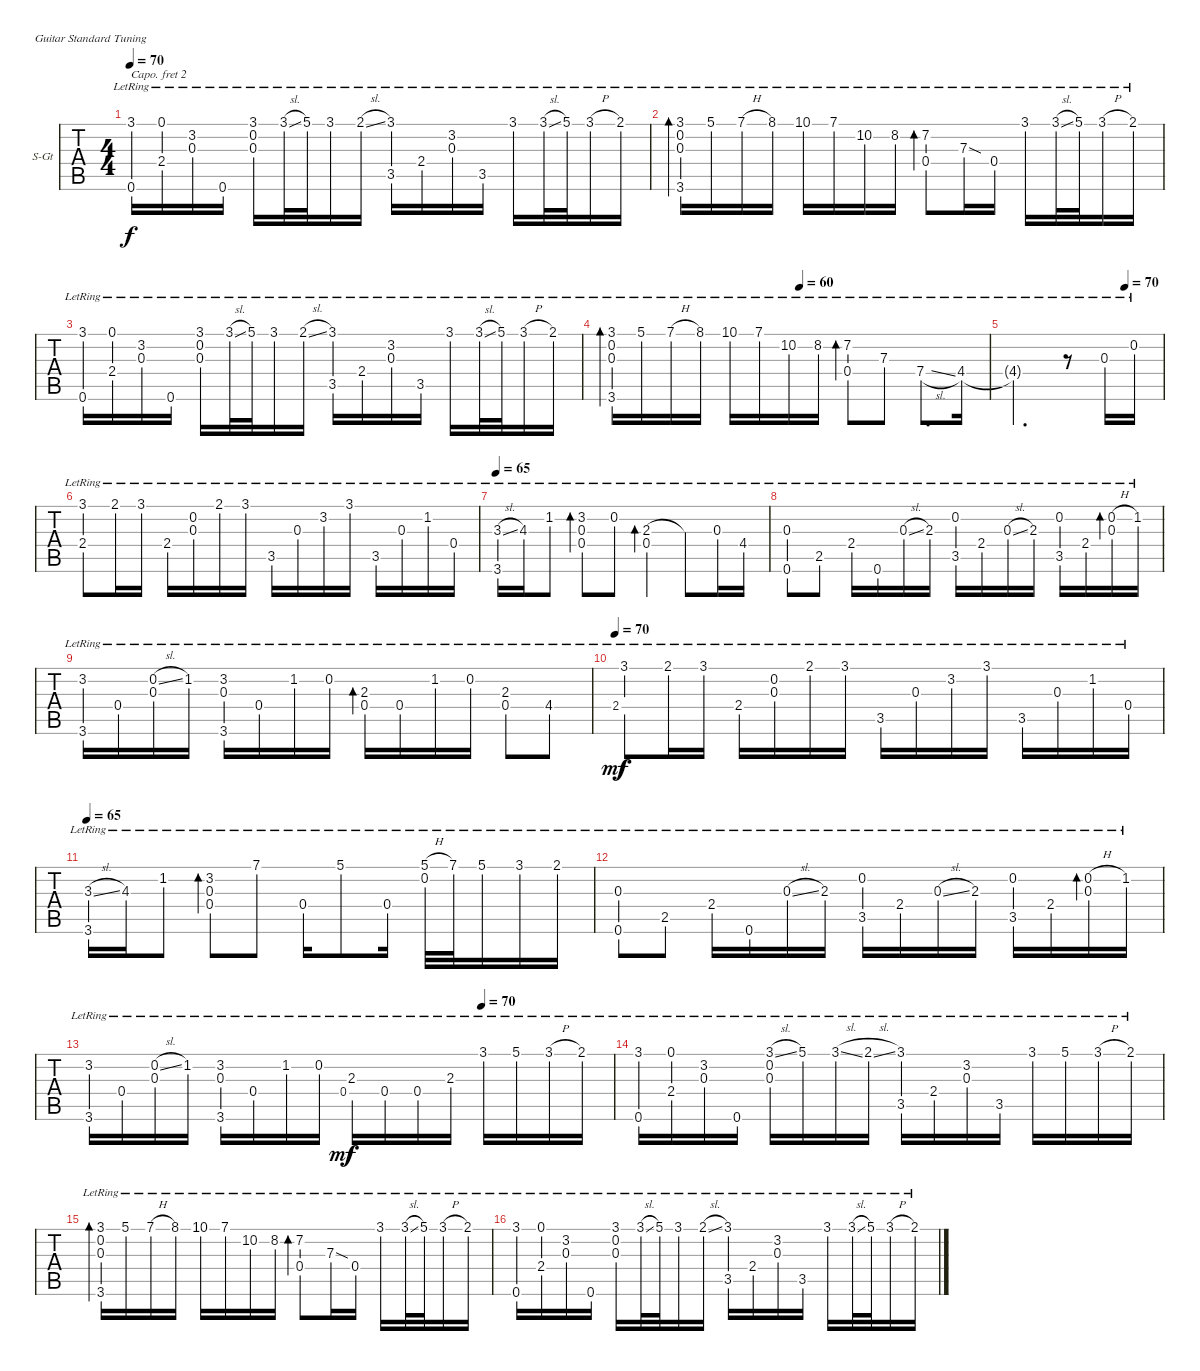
\bracketExtendMode groupsimilarinstruments
\firstSystemTrackNameOrientation horizontal
\otherSystemsTrackNameOrientation horizontal
\chordDiagramsInScore
\track ("Òô¹ì 1" "S-Gt") {instrument acousticguitarsteel}
\staff {tabs}
\capo 2
\tuning (E4 B3 G3 D3 A2 E2)
\ts (4 4)
\tempo 70
\clef g2
\ks c
(3.1{lr} 0.6{lr}).16{dy f} (0.1{lr} 2.4{lr}).16 (3.2{lr} 0.3{lr}).16 0.6{lr}.16 (3.1{lr} 0.2{lr} 0.3{lr}).16 3.1{sl lr}.32 5.1{lr}.32 3.1{lr}.16 2.1{sl lr}.16 (3.1{lr} 3.5{lr}).16 2.4{lr}.16 (3.2{lr} 0.3{lr}).16 3.5{lr}.16 3.1{lr}.16 3.1{sl lr}.32 5.1{lr}.32 3.1{h lr}.16 2.1{lr}.16 |
(3.1{lr} 0.2{lr} 0.3{lr} 3.6{lr}).16{bd 480} 5.1{lr}.16 7.1{h lr}.16 8.1{lr}.16 10.1{lr}.16 7.1{lr}.16 10.2{lr}.16 8.2{lr}.16 (7.2{lr} 0.4{lr}).8{bd 480} 7.3{sod lr}.16 0.4{lr}.16 3.1{lr}.16 3.1{sl lr}.32 5.1{lr}.32 3.1{h lr}.16 2.1{lr}.16 |
(3.1{lr} 0.6{lr}).16 (0.1{lr} 2.4{lr}).16 (3.2{lr} 0.3{lr}).16 0.6{lr}.16 (3.1{lr} 0.2{lr} 0.3{lr}).16 3.1{sl lr}.32 5.1{lr}.32 3.1{lr}.16 2.1{sl lr}.16 (3.1{lr} 3.5{lr}).16 2.4{lr}.16 (3.2{lr} 0.3{lr}).16 3.5{lr}.16 3.1{lr}.16 3.1{sl lr}.32 5.1{lr}.32 3.1{h lr}.16 2.1{lr}.16 |
\tempo (60 0.5)
(3.1{lr} 0.2{lr} 0.3{lr} 3.6{lr}).16{bd 480} 5.1{lr}.16 7.1{h lr}.16 8.1{lr}.16 10.1{lr}.16 7.1{lr}.16 10.2{lr}.16 8.2{lr}.16 (7.2{lr} 0.4{lr}).8{bd 480} 7.3{lr}.8 7.4{sl lr}.8{d} 4.4{lr}.16 |
\tempo (70 0.75)
4.4{lr t}.2{d} r.8 0.3{lr}.16 0.2{lr}.16 |
(3.1{lr} 2.4{lr}).8 2.1{lr}.16 3.1{lr}.16 2.4{lr}.16 (0.2{lr} 0.3{lr}).16 2.1{lr}.16 3.1{lr}.16 3.5{lr}.16 0.3{lr}.16 3.2{lr}.16 3.1{lr}.16 3.5{lr}.16 0.3{lr}.16 1.2{lr}.16 0.4{lr}.16 |
\tempo 65
(3.3{sl lr} 3.6{lr}).16 4.3{lr}.16 1.2{lr}.8 (3.2{lr} 0.3{lr} 0.4{lr}).8{bd 480} 0.2{lr}.8 (2.3{lr} 0.4{lr}).4{bd 480} 2.3{lr t}.8 0.3{lr}.16 4.4{lr}.16 |
(0.3{lr} 0.6{lr}).8 2.5{lr}.8 2.4{lr}.16 0.6{lr}.16 0.3{sl lr}.16 2.3{lr}.16 (0.2{lr} 3.5{lr}).16 2.4{lr}.16 0.3{sl lr}.16 2.3{lr}.16 (0.2{lr} 3.5{lr}).16 2.4{lr}.16 (0.2{h lr} 0.3{lr}).16{bd 120} 1.2{lr}.16 |
(3.2{lr} 3.6{lr}).16 0.4{lr}.16 (0.2{sl lr} 0.3{lr}).16 1.2{lr}.16 (3.2{lr} 0.3{lr} 3.6{lr}).16 0.4{lr}.16 1.2{lr}.16 0.2{lr}.16 (2.3{lr} 0.4{lr}).16{bd 480} 0.4{lr}.16 1.2{lr}.16 0.2{lr}.16 (2.3{lr} 0.4{lr}).8 4.4{lr}.8 |
\tempo 70
2.4{lr}.8{gr dy mf} 3.1{lr}.8{dy f} 2.1{lr}.16 3.1{lr}.16 2.4{lr}.16 (0.2{lr} 0.3{lr}).16 2.1{lr}.16 3.1{lr}.16 3.5{lr}.16 0.3{lr}.16 3.2{lr}.16 3.1{lr}.16 3.5{lr}.16 0.3{lr}.16 1.2{lr}.16 0.4{lr}.16 |
\tempo 65
(3.3{sl lr} 3.6{lr}).16 4.3{lr}.16 1.2{lr}.8 (3.2{lr} 0.3{lr} 0.4{lr}).8{bd 480} 7.1{lr}.8 0.4{lr}.16 5.1{lr}.8 0.4{lr}.16 (5.1{h lr} 0.2{lr}).32 7.1{lr}.32 5.1{lr}.16 3.1{lr}.16 2.1{lr}.16 |
(0.3{lr} 0.6{lr}).8 2.5{lr}.8 2.4{lr}.16 0.6{lr}.16 0.3{sl lr}.16 2.3{lr}.16 (0.2{lr} 3.5{lr}).16 2.4{lr}.16 0.3{sl lr}.16 2.3{lr}.16 (0.2{lr} 3.5{lr}).16 2.4{lr}.16 (0.2{h lr} 0.3{lr}).16{bd 120} 1.2{lr}.16 |
\tempo (70 0.75)
(3.2{lr} 3.6{lr}).16 0.4{lr}.16 (0.2{sl lr} 0.3{lr}).16 1.2{lr}.16 (3.2{lr} 0.3{lr} 3.6{lr}).16 0.4{lr}.16 1.2{lr}.16 0.2{lr}.16 0.4{lr}.8{gr dy mf} 2.3{lr}.16{dy f} 0.4{lr}.16 0.4{lr}.16 2.3{lr}.16 3.1{lr}.16 5.1{lr}.16 3.1{h lr}.16 2.1{lr}.16 |
(3.1{lr} 0.6{lr}).16 (0.1{lr} 2.4{lr}).16 (3.2{lr} 0.3{lr}).16 0.6{lr}.16 (3.1{sl lr} 0.2{lr} 0.3{lr}).16 5.1{lr}.16 3.1{sl lr}.16 2.1{sl lr}.16 (3.1{lr} 3.5{lr}).16 2.4{lr}.16 (3.2{lr} 0.3{lr}).16 3.5{lr}.16 3.1{lr}.16 5.1{lr}.16 3.1{h lr}.16 2.1{lr}.16 |
(3.1{lr} 0.2{lr} 0.3{lr} 3.6{lr}).16{bd 480} 5.1{lr}.16 7.1{h lr}.16 8.1{lr}.16 10.1{lr}.16 7.1{lr}.16 10.2{lr}.16 8.2{lr}.16 (7.2{lr} 0.4{lr}).8{bd 480} 7.3{sod lr}.16 0.4{lr}.16 3.1{lr}.16 3.1{sl lr}.32 5.1{lr}.32 3.1{h lr}.16 2.1{lr}.16 |
(3.1{lr} 0.6{lr}).16 (0.1{lr} 2.4{lr}).16 (3.2{lr} 0.3{lr}).16 0.6{lr}.16 (3.1{lr} 0.2{lr} 0.3{lr}).16 3.1{sl lr}.32 5.1{lr}.32 3.1{lr}.16 2.1{sl lr}.16 (3.1{lr} 3.5{lr}).16 2.4{lr}.16 (3.2{lr} 0.3{lr}).16 3.5{lr}.16 3.1{lr}.16 3.1{sl lr}.32 5.1{lr}.32 3.1{h lr}.16 2.1{lr}.16
